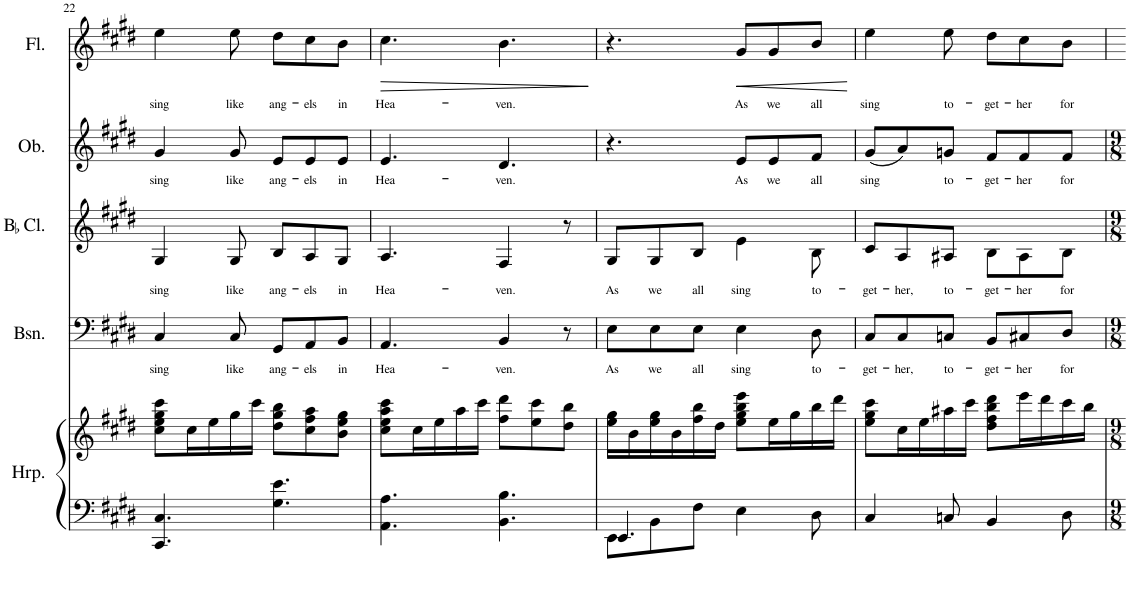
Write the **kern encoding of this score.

**kern	**kern	**kern	**text	**kern	**text	**kern	**text	**kern	**text	**dynam
*part5	*part5	*part4	*part4	*part3	*part3	*part2	*part2	*part1	*part1	*part1
*staff6	*staff5	*staff4	*staff4	*staff3	*staff3	*staff2	*staff2	*staff1	*staff1	*staff1
*I"Harp	*	*I"Bassoon	*	*I"BaccidentalFlat Clarinet	*	*I"Oboe	*	*I"Flute	*	*
*I'Hrp.	*	*I'Bsn.	*	*I'BaccidentalFlat Cl.	*	*I'Ob.	*	*I'Fl.	*	*
!!LO:PB:g=z
*clefF4	*clefG2	*clefF4	*	*clefG2	*	*clefG2	*	*clefG2	*	*
*	*	*	*	*ITrd1c2	*	*	*	*	*	*
*k[f#c#g#d#]	*k[f#c#g#d#]	*k[f#c#g#d#]	*	*k[f#c#g#d#]	*	*k[f#c#g#d#]	*	*k[f#c#g#d#]	*	*
*M6/8	*M6/8	*M6/8	*	*M6/8	*	*M6/8	*	*M6/8	*	*
=22	=22	=22	=22	=22	=22	=22	=22	=22	=22	=22
!	!	!	!LO:LY:b	!	!LO:LY:b	!	!LO:LY:b	!	!LO:LY:b	!
4.CC#/ 4.C#/	8cc#\ 8ee\ 8gg#\ 8ccc#\L	4C#/	sing	4G#/	sing	4g#/	sing	4ee\	sing	.
.	16cc#\L	.	.	.	.	.	.	.	.	.
.	16ee\	.	.	.	.	.	.	.	.	.
!	!	!	!LO:LY:b	!	!LO:LY:b	!	!LO:LY:b	!	!LO:LY:b	!
.	16gg#\	8C#/	like	8G#/	like	8g#/	like	8ee\	like	.
.	16ccc#\JJ	.	.	.	.	.	.	.	.	.
!	!	!	!LO:LY:b	!	!LO:LY:b	!	!LO:LY:b	!	!LO:LY:b	!
4.G#\ 4.e\	8dd#\ 8gg#\ 8bb\L	8GG#/L	ang-	8B/L	ang-	8e/L	ang-	8dd#\L	ang-	.
!	!	!	!LO:LY:b	!	!LO:LY:b	!	!LO:LY:b	!	!LO:LY:b	!
.	8cc#\ 8ff#\ 8aa\	8AA/	-els	8A/	-els	8e/	-els	8cc#\	-els	.
!	!	!	!LO:LY:b	!	!LO:LY:b	!	!LO:LY:b	!	!LO:LY:b	!
.	8b\ 8ee\ 8gg#\J	8BB/J	in	8G#/J	in	8e/J	in	8b\J	in	.
=23	=23	=23	=23	=23	=23	=23	=23	=23	=23	=23
!	!	!	!LO:LY:b	!	!LO:LY:b	!	!LO:LY:b	!	!LO:LY:b	!LO:HP:b
4.AA\ 4.A\	8cc#\ 8ee\ 8aa\ 8ccc#\L	4.AA/	Hea-	4.A/	Hea-	4.e/	Hea-	4.cc#\	Hea-	>
.	16cc#\L	.	.	.	.	.	.	.	.	.
.	16ee\	.	.	.	.	.	.	.	.	.
.	16aa\	.	.	.	.	.	.	.	.	.
.	16ccc#\JJ	.	.	.	.	.	.	.	.	.
!	!	!	!LO:LY:b	!	!LO:LY:b	!	!LO:LY:b	!	!LO:LY:b	!
4.BB\ 4.B\	8ff#\ 8ddd#\L	4BB/	-ven.	4F#/	-ven.	4.d#/	-ven.	4.b\	-ven.	.
.	8ee\ 8ccc#\	.	.	.	.	.	.	.	.	.
.	8dd#\ 8bb\J	8r	.	8r	.	.	.	.	.	.
.	.	.	.	.	.	.	.	.	.	]
=24	=24	=24	=24	=24	=24	=24	=24	=24	=24	=24
*^	*	*	*	*	*	*	*	*	*	*
!	!	!	!	!LO:LY:b	!	!LO:LY:b	!	!	!	!	!
4.EE/	8EE\L	16ee\ 16gg#\LL	8E\L	As	8G#/L	As	4.r	.	4.r	.	.
.	.	16b\	.	.	.	.	.	.	.	.	.
!	!	!	!	!LO:LY:b	!	!LO:LY:b	!	!	!	!	!
.	8BB\	16ee\ 16gg#\	8E\	we	8G#/	we	.	.	.	.	.
.	.	16b\	.	.	.	.	.	.	.	.	.
!	!	!	!	!LO:LY:b	!	!LO:LY:b	!	!	!	!	!
.	8F#\J	16ff#\ 16bb\	8E\J	all	8B/J	all	.	.	.	.	.
.	.	16dd#\JJ	.	.	.	.	.	.	.	.	.
!	!	!	!	!LO:LY:b	!	!LO:LY:b	!	!LO:LY:b	!	!LO:LY:b	!LO:HP:b
4E\	8ryy	8ee\ 8gg#\ 8bb\ 8eee\L	4E\	sing	4e\	sing	8e/L	As	8g#/L	As	<
!	!	!	!	!	!	!	!	!LO:LY:b	!	!LO:LY:b	!
.	4ryy	16ee\L	.	.	.	.	8e/	we	8g#/	we	.
.	.	16gg#\	.	.	.	.	.	.	.	.	.
!	!	!	!	!LO:LY:b	!	!LO:LY:b	!	!LO:LY:b	!	!LO:LY:b	!
8D#\	.	16bb\	8D#\	to-	8B\	to-	8f#/J	all	8b/J	all	.
.	.	16ddd#\JJ	.	.	.	.	.	.	.	.	.
*v	*v	*	*	*	*	*	*	*	*	*	*
.	.	.	.	.	.	.	.	.	.	[
=25	=25	=25	=25	=25	=25	=25	=25	=25	=25	=25
!	!	!	!LO:LY:b	!	!LO:LY:b	!	!LO:LY:b	!	!LO:LY:b	!
4C#/	8ee\ 8gg#\ 8ccc#\L	8C#/L	-get-	8c#/L	-get-	(8g#/L	sing	4ee\	sing	.
!	!	!	!LO:LY:b	!	!LO:LY:b	!	!	!	!	!
.	16cc#\L	8C#/	-her,	8A/	-her,	8a/)	.	.	.	.
.	16ee\	.	.	.	.	.	.	.	.	.
!	!	!	!LO:LY:b	!	!LO:LY:b	!	!LO:LY:b	!	!LO:LY:b	!
8Cn/	16aa#X\	8Cn/J	to-	8A#X/J	to-	8gn/J	to-	8ee\	to-	.
.	16ccc#\JJ	.	.	.	.	.	.	.	.	.
!	!	!	!LO:LY:b	!	!LO:LY:b	!	!LO:LY:b	!	!LO:LY:b	!
4BB/	8dd#\ 8ff#\ 8bb\ 8ddd#\L	8BB/L	-get-	8B\L	-get-	8f#/L	-get-	8dd#\L	-get-	.
!	!	!	!LO:LY:b	!	!LO:LY:b	!	!LO:LY:b	!	!LO:LY:b	!
.	16eee\L	8C#X/	-her	8A#\	-her	8f#/	-her	8cc#\	-her	.
.	16ddd#\	.	.	.	.	.	.	.	.	.
!	!	!	!LO:LY:b	!	!LO:LY:b	!	!LO:LY:b	!	!LO:LY:b	!
8D#\	16ccc#\	8D#/J	for	8B\J	for	8f#/J	for	8b\J	for	.
.	16bb\JJ	.	.	.	.	.	.	.	.	.
=	=	=	=	=	=	=	=	=	=	=
*-	*-	*-	*-	*-	*-	*-	*-	*-	*-	*-
